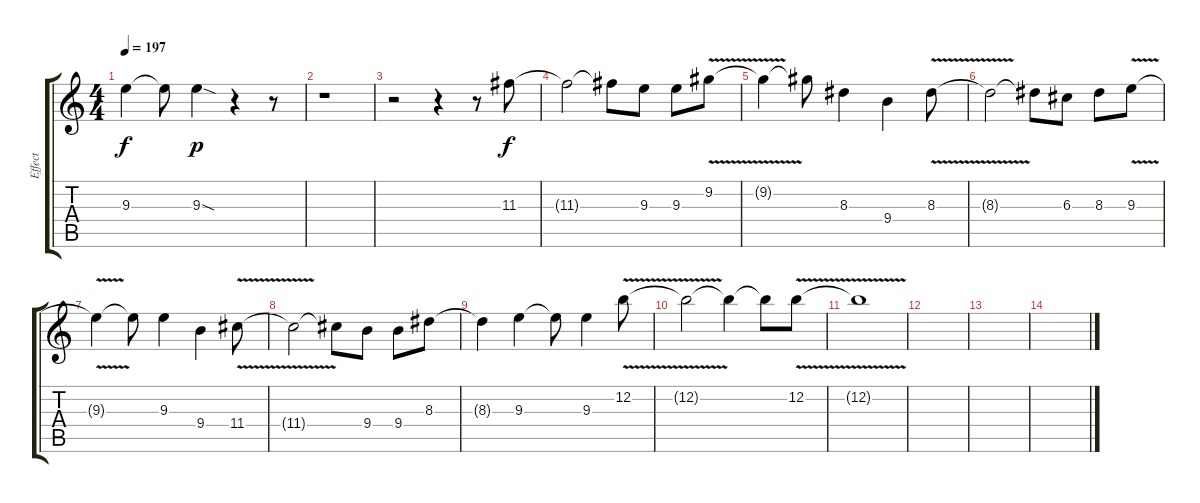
\track ("Effect" "Effect") {instrument overdrivenguitar}
\staff {score tabs}
\tuning (E4 B3 G3 D3 A2 E2) {hide}
\ts (4 4)
\tempo 197
\clef g2
\ks c
9.3{t}.4{dy f} 9.3{t}.8 9.3{sod}.4{dy p} r.4 r.8 |
r.1 |
r.2 r.4 r.8 11.3.8{dy f} |
\section ("" "")
11.3{t}.2 11.3{t}.8 9.3.8 9.3.8 9.2{v}.8 |
9.2{t}.4 9.2{t}.8 8.3.4 9.4.4 8.3{v}.8 |
8.3{t}.2 8.3{t}.8 6.3.8 8.3.8 9.3{v}.8 |
9.3{t}.4 9.3{t}.8 9.3.4 9.4.4 11.4{v}.8 |
11.4{t}.2 11.4{t}.8 9.4.8 9.4.8 8.3.8 |
8.3{t}.4 9.3.4 9.3{t}.8 9.3.4 12.2{v}.8 |
12.2{t}.2 12.2{t}.4 12.2{t}.8 12.2{v}.8 |
12.2{t}.1 |
\section ("" "")
|
|
\section ("" "")
